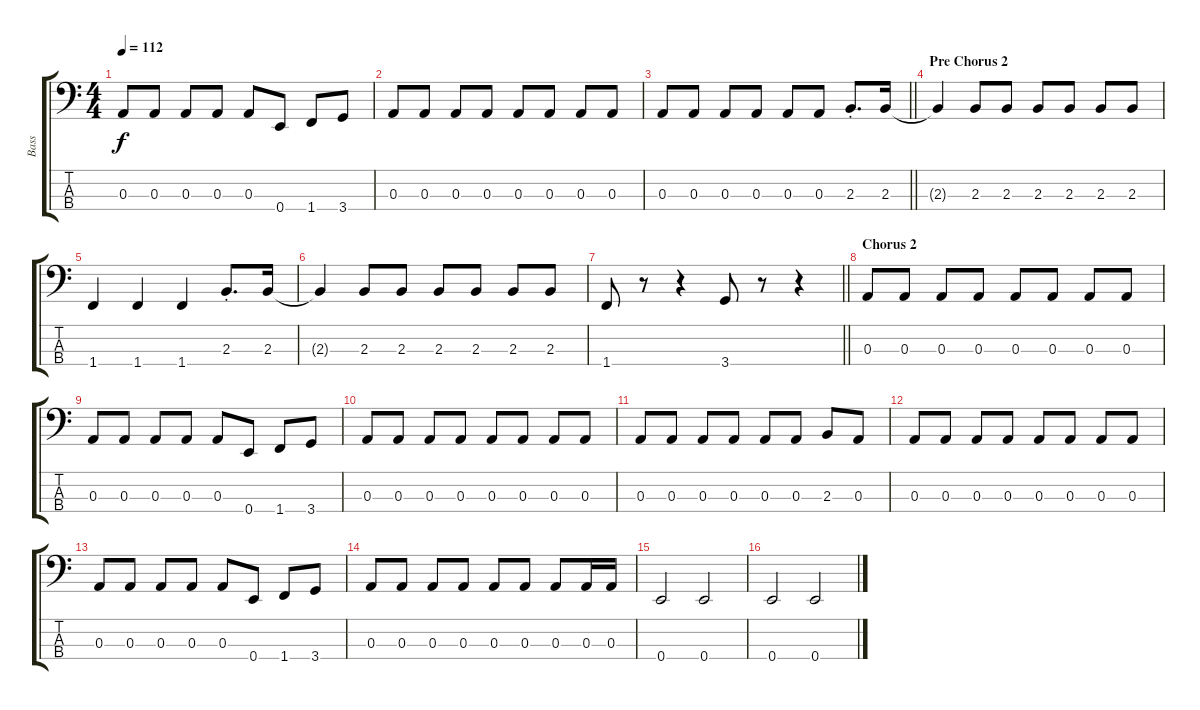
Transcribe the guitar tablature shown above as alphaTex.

\track ("Bass" "Bass") {instrument electricbassfinger}
\staff {score tabs}
\tuning (G2 D2 A1 E1) {hide}
\ts (4 4)
\tempo 112
\clef f4
\ks c
0.3.8{dy f} 0.3.8 0.3.8 0.3.8 0.3.8 0.4.8 1.4.8 3.4.8 |
0.3.8 0.3.8 0.3.8 0.3.8 0.3.8 0.3.8 0.3.8 0.3.8 |
\barLineRight lightlight
0.3.8 0.3.8 0.3.8 0.3.8 0.3.8 0.3.8 2.3{st}.8{d} 2.3.16 |
\section ("" "Pre Chorus 2")
2.3{t}.4 2.3.8 2.3.8 2.3.8 2.3.8 2.3.8 2.3.8 |
1.4.4 1.4.4 1.4.4 2.3{st}.8{d} 2.3.16 |
2.3{t}.4 2.3.8 2.3.8 2.3.8 2.3.8 2.3.8 2.3.8 |
\barLineRight lightlight
1.4.8 r.8 r.4 3.4.8 r.8 r.4 |
\section ("" "Chorus 2")
0.3.8 0.3.8 0.3.8 0.3.8 0.3.8 0.3.8 0.3.8 0.3.8 |
0.3.8 0.3.8 0.3.8 0.3.8 0.3.8 0.4.8 1.4.8 3.4.8 |
0.3.8 0.3.8 0.3.8 0.3.8 0.3.8 0.3.8 0.3.8 0.3.8 |
0.3.8 0.3.8 0.3.8 0.3.8 0.3.8 0.3.8 2.3.8 0.3.8 |
0.3.8 0.3.8 0.3.8 0.3.8 0.3.8 0.3.8 0.3.8 0.3.8 |
0.3.8 0.3.8 0.3.8 0.3.8 0.3.8 0.4.8 1.4.8 3.4.8 |
0.3.8 0.3.8 0.3.8 0.3.8 0.3.8 0.3.8 0.3.8 0.3.16 0.3.16 |
0.4.2 0.4.2 |
0.4.2 0.4.2
